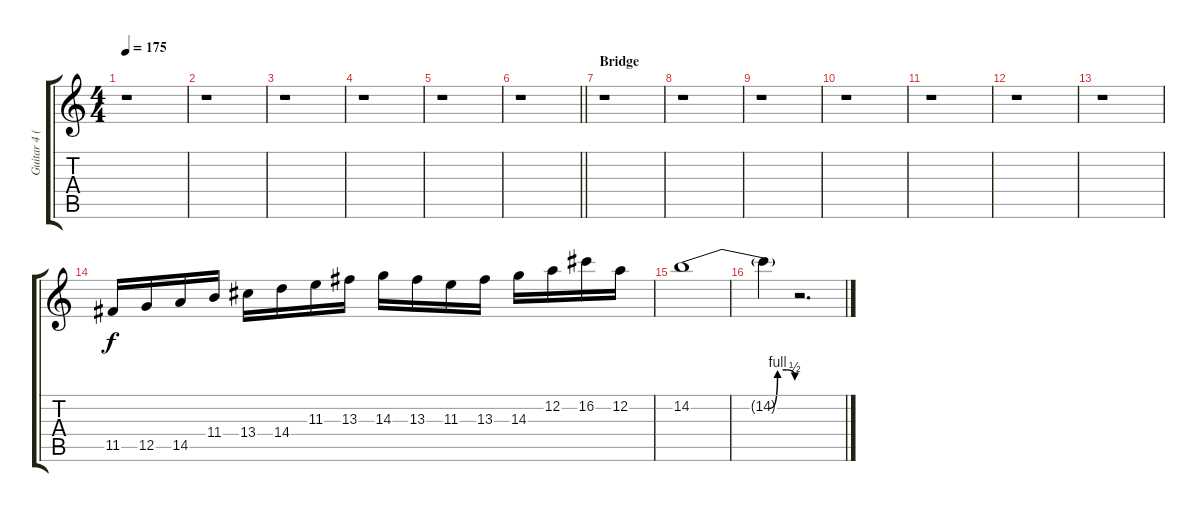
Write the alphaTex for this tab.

\track ("Guitar 4 (Additional)" "Guitar 4 (") {instrument overdrivenguitar}
\staff {score tabs}
\tuning (D4 A3 F3 C3 G2 D2) {hide}
\ts (4 4)
\tempo 175
\clef g2
\ks c
r.1{dy f} |
r.1 |
r.1 |
r.1 |
r.1 |
\barLineRight lightlight
r.1 |
\section ("" "Bridge")
r.1 |
r.1 |
r.1 |
r.1 |
r.1 |
r.1 |
r.1 |
11.5.16 12.5.16 14.5.16 11.4.16 13.4.16 14.4.16 11.3.16 13.3.16 14.3.16 13.3.16 11.3.16 13.3.16 14.3.16 12.2.16 16.2.16 12.2.16 |
14.2{be (custom 0 0 45 0 50 4 55 4 60 2)}.1 |
14.2{t}.4 r.2{d}
